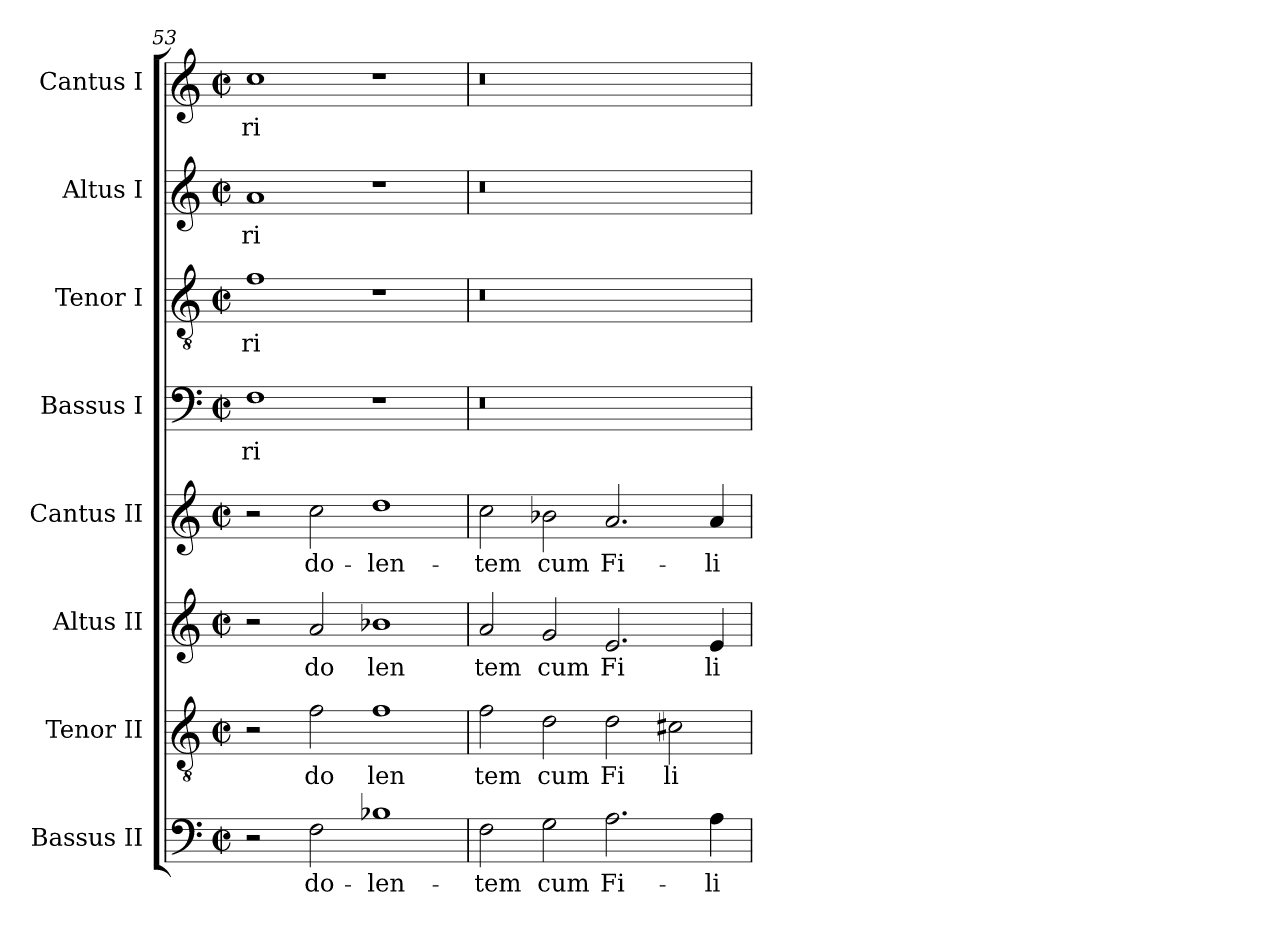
**kern	**text	**kern	**text	**kern	**text	**kern	**text	**kern	**text	**kern	**text	**kern	**text	**kern	**text
*part8	*part8	*part7	*part7	*part6	*part6	*part5	*part5	*part4	*part4	*part3	*part3	*part2	*part2	*part1	*part1
*staff8	*staff8	*staff7	*staff7	*staff6	*staff6	*staff5	*staff5	*staff4	*staff4	*staff3	*staff3	*staff2	*staff2	*staff1	*staff1
*I"Bassus II	*	*I"Tenor II	*	*I"Altus II	*	*I"Cantus II	*	*I"Bassus I	*	*I"Tenor I	*	*I"Altus I	*	*I"Cantus I	*
*clefF4	*	*clefGv2	*	*clefG2	*	*clefG2	*	*clefF4	*	*clefGv2	*	*clefG2	*	*clefG2	*
*k[]	*	*	*	*	*	*	*	*	*	*	*	*	*	*	*
*C:	*	*	*	*	*	*	*	*	*	*	*	*	*	*	*
*M2/2	*	*M2/2	*	*M2/2	*	*M2/2	*	*M2/2	*	*M2/2	*	*M2/2	*	*M2/2	*
*met(c|)	*	*met(c|)	*	*met(c|)	*	*met(c|)	*	*met(c|)	*	*met(c|)	*	*met(c|)	*	*met(c|)	*
=53	=53	=53	=53	=53	=53	=53	=53	=53	=53	=53	=53	=53	=53	=53	=53
!	!	!	!	!	!	!	!	!	!LO:LY:b:cj	!	!LO:LY:b:cj	!	!LO:LY:b:cj	!	!LO:LY:b:cj
2r	.	2r	.	2r	.	2r	.	1F	ri	1f	-ri	1a	ri	1cc	ri
!	!LO:LY:b:cj	!	!LO:LY:b:cj	!	!LO:LY:b:cj	!	!LO:LY:b:cj	!	!	!	!	!	!	!	!
2F\	do-	2f\	do	2a/	do	2cc\	do-	.	.	.	.	.	.	.	.
!	!LO:LY:b:cj	!	!LO:LY:b:cj	!	!LO:LY:b:cj	!	!LO:LY:b:cj	!	!	!	!	!	!	!	!
1B-	-len-	1f	len	1b-X	len	1dd	-len-	1r	.	1r	.	1r	.	1r	.
=54	=54	=54	=54	=54	=54	=54	=54	=54	=54	=54	=54	=54	=54	=54	=54
!	!LO:LY:b:cj	!	!LO:LY:b:cj	!	!LO:LY:b:cj	!	!LO:LY:b:cj	!	!	!	!	!	!	!	!
2F\	-tem	2f\	tem	2a/	tem	2cc\	-tem	0r	.	0r	.	0r	.	0r	.
!	!LO:LY:b:cj	!	!LO:LY:b:cj	!	!LO:LY:b:cj	!	!LO:LY:b:cj	!	!	!	!	!	!	!	!
2G\	cum	2d\	cum	2g/	cum	2b-X\	cum	.	.	.	.	.	.	.	.
!	!LO:LY:b:cj	!	!LO:LY:b:cj	!	!LO:LY:b:cj	!	!LO:LY:b:cj	!	!	!	!	!	!	!	!
2.A\	Fi-	2d\	Fi	2.e/	Fi	2.a/	Fi-	.	.	.	.	.	.	.	.
!	!	!	!LO:LY:b:cj	!	!	!	!	!	!	!	!	!	!	!	!
.	.	2c#\	li	.	.	.	.	.	.	.	.	.	.	.	.
!	!LO:LY:b:cj	!	!	!	!LO:LY:b:cj	!	!LO:LY:b:cj	!	!	!	!	!	!	!	!
4A\	-li-	.	.	4e/	li	4a/	-li-	.	.	.	.	.	.	.	.
=	=	=	=	=	=	=	=	=	=	=	=	=	=	=	=
*-	*-	*-	*-	*-	*-	*-	*-	*-	*-	*-	*-	*-	*-	*-	*-
